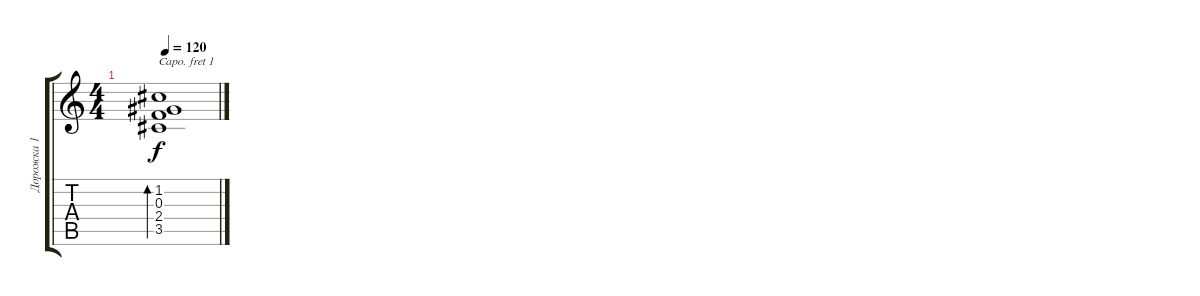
\track ("Дорожка 1" "Дорожка 1") {instrument acousticguitarsteel}
\staff {score tabs}
\capo 1
\tuning (E4 B3 G3 D3 A2 E2) {hide}
\ts (4 4)
\tempo 120
\clef g2
\ks c
(1.2 0.3 2.4 3.5).1{bd 60 dy f}
